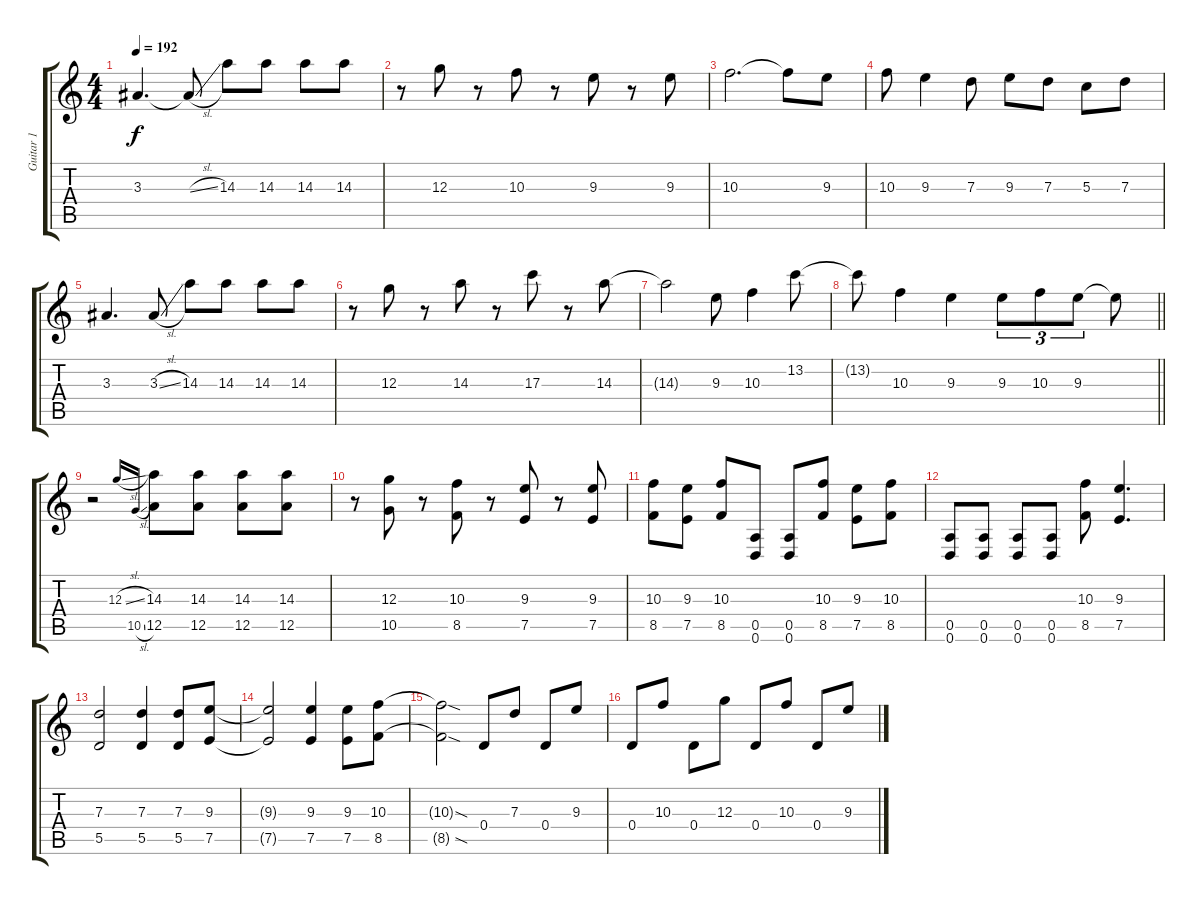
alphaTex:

\track ("Guitar 1" "Guitar 1") {instrument distortionguitar}
\staff {score tabs}
\tuning (E4 B3 G3 D3 A2 D2) {hide}
\ts (4 4)
\tempo 192
\clef g2
\ks c
3.3.4{d dy f} 3.3{sl t}.8 14.3.8 14.3.8 14.3.8 14.3.8 |
r.8 12.3.8 r.8 10.3.8 r.8 9.3.8 r.8 9.3.8 |
10.3.2{d} 10.3{t}.8 9.3.8 |
10.3.8 9.3.4 7.3.8 9.3.8 7.3.8 5.3.8 7.3.8 |
3.3.4{d} 3.3{sl}.8 14.3.8 14.3.8 14.3.8 14.3.8 |
r.8 12.3.8 r.8 14.3.8 r.8 17.3.8 r.8 14.3.8 |
14.3{t}.2 9.3.8 10.3.4 13.2.8 |
\barLineRight lightlight
13.2{t}.8 10.3.4 9.3.4 9.3.8{tu (3 2)} 10.3.8{tu (3 2)} 9.3.8{tu (3 2)} 9.3{t}.8 |
r.2{volume 15 instrument distortionguitar} 12.3{sl}.16{gr onbeat} 10.5{sl}.16{gr onbeat} (14.3 12.5).8 (14.3 12.5).8 (14.3 12.5).8 (14.3 12.5).8 |
r.8 (12.3 10.5).8 r.8 (10.3 8.5).8 r.8 (9.3 7.5).8 r.8 (9.3 7.5).8 |
(10.3 8.5).8 (9.3 7.5).8 (10.3 8.5).8 (0.5 0.6).8 (0.5 0.6).8 (10.3 8.5).8 (9.3 7.5).8 (10.3 8.5).8 |
(0.5 0.6).8 (0.5 0.6).8 (0.5 0.6).8 (0.5 0.6).8 (10.3 8.5).8 (9.3 7.5).4{d} |
(7.3 5.5).2 (7.3 5.5).4 (7.3 5.5).8 (9.3 7.5).8 |
(9.3{t} 7.5{t}).2 (9.3 7.5).4 (9.3 7.5).8 (10.3 8.5).8 |
(10.3{sod t} 8.5{sod t}).2 0.4.8 7.3.8 0.4.8 9.3.8 |
0.4.8 10.3.8 0.4.8 12.3.8 0.4.8 10.3.8 0.4.8 9.3.8
